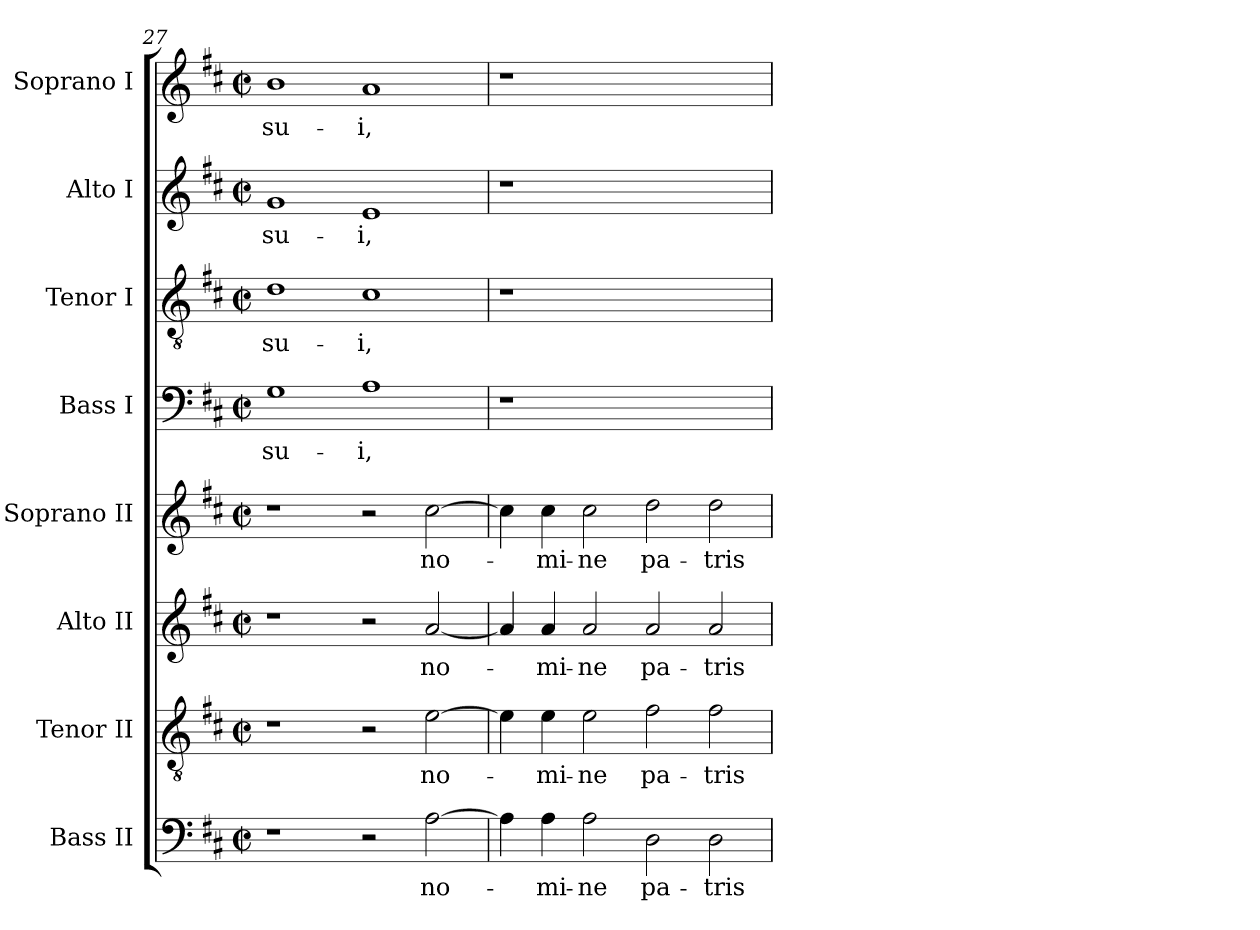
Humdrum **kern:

**kern	**text	**kern	**text	**kern	**text	**kern	**text	**kern	**text	**kern	**text	**kern	**text	**kern	**text
*part8	*part8	*part7	*part7	*part6	*part6	*part5	*part5	*part4	*part4	*part3	*part3	*part2	*part2	*part1	*part1
*staff8	*staff8	*staff7	*staff7	*staff6	*staff6	*staff5	*staff5	*staff4	*staff4	*staff3	*staff3	*staff2	*staff2	*staff1	*staff1
*I"Bass II	*	*I"Tenor II	*	*I"Alto II	*	*I"Soprano II	*	*I"Bass I	*	*I"Tenor I	*	*I"Alto I	*	*I"Soprano I	*
*I'B. II	*	*	*	*	*	*I'A. I	*	*	*	*	*	*I'T. I	*	*	*
*clefF4	*	*clefGv2	*	*clefG2	*	*clefG2	*	*clefF4	*	*clefGv2	*	*clefG2	*	*clefG2	*
*	*	*	*	*	*	*	*	*ITrd7c12	*	*	*	*ITrd7c12	*	*	*
*k[f#c#]	*	*k[f#c#]	*	*k[f#c#]	*	*k[f#c#]	*	*k[f#c#]	*	*k[f#c#]	*	*k[f#c#]	*	*k[f#c#]	*
*D:	*	*D:	*	*D:	*	*D:	*	*D:	*	*D:	*	*D:	*	*D:	*
*M2/2	*	*M2/2	*	*M2/2	*	*M2/2	*	*M2/2	*	*M2/2	*	*M2/2	*	*M2/2	*
*met(c|)	*	*met(c|)	*	*met(c|)	*	*met(c|)	*	*met(c|)	*	*met(c|)	*	*met(c|)	*	*met(c|)	*
=27	=27	=27	=27	=27	=27	=27	=27	=27	=27	=27	=27	=27	=27	=27	=27
!	!	!	!	!	!	!	!	!	!LO:LY:b:color=#000000	!	!	!	!	!	!
!	!	!	!	!	!	!	!	!	!	!	!LO:LY:b:color=#000000	!	!	!	!
!	!	!	!	!	!	!	!	!	!	!	!	!	!LO:LY:b:color=#000000	!	!
!	!	!	!	!	!	!	!	!	!	!	!	!	!	!	!LO:LY:b:color=#000000
1r	.	1r	.	1r	.	1r	.	1GGi	su-	1di	su-	1Gi	su-	1bi	su-
!	!	!	!	!	!	!	!	!	!LO:LY:b:color=#000000	!	!	!	!	!	!
!	!	!	!	!	!	!	!	!	!	!	!LO:LY:b:color=#000000	!	!	!	!
!	!	!	!	!	!	!	!	!	!	!	!	!	!LO:LY:b:color=#000000	!	!
!	!	!	!	!	!	!	!	!	!	!	!	!	!	!	!LO:LY:b:color=#000000
2r	.	2r	.	2r	.	2r	.	1AAi	-i,	1c#i	-i,	1Ei	-i,	1ai	-i,
!	!LO:LY:b:color=#000000	!	!	!	!	!	!	!	!	!	!	!	!	!	!
!	!	!	!LO:LY:b:color=#000000	!	!	!	!	!	!	!	!	!	!	!	!
!	!	!	!	!	!LO:LY:b:color=#000000	!	!	!	!	!	!	!	!	!	!
!	!	!	!	!	!	!	!LO:LY:b:color=#000000	!	!	!	!	!	!	!	!
[>2Ai\	no-	[>2ei\	no-	[<2ai/	no-	[>2cc#i\	no-	.	.	.	.	.	.	.	.
=28	=28	=28	=28	=28	=28	=28	=28	=28	=28	=28	=28	=28	=28	=28	=28
!	!	!	!	!	!	!	!	!LO:N:vis=1	!	!LO:N:vis=1	!	!LO:N:vis=1	!	!LO:N:vis=1	!
4Ai\]	.	4ei\]	.	4ai/]	.	4cc#i\]	.	1r	.	1r	.	1r	.	1r	.
!	!LO:LY:b:color=#000000	!	!	!	!	!	!	!	!	!	!	!	!	!	!
!	!	!	!LO:LY:b:color=#000000	!	!	!	!	!	!	!	!	!	!	!	!
!	!	!	!	!	!LO:LY:b:color=#000000	!	!	!	!	!	!	!	!	!	!
!	!	!	!	!	!	!	!LO:LY:b:color=#000000	!	!	!	!	!	!	!	!
4Ai\	-mi-	4ei\	-mi-	4ai/	-mi-	4cc#i\	-mi-	.	.	.	.	.	.	.	.
!	!LO:LY:b:color=#000000	!	!	!	!	!	!	!	!	!	!	!	!	!	!
!	!	!	!LO:LY:b:color=#000000	!	!	!	!	!	!	!	!	!	!	!	!
!	!	!	!	!	!LO:LY:b:color=#000000	!	!	!	!	!	!	!	!	!	!
!	!	!	!	!	!	!	!LO:LY:b:color=#000000	!	!	!	!	!	!	!	!
2Ai\	-ne	2ei\	-ne	2ai/	-ne	2cc#i\	-ne	.	.	.	.	.	.	.	.
!	!LO:LY:b:color=#000000	!	!	!	!	!	!	!	!	!	!	!	!	!	!
!	!	!	!LO:LY:b:color=#000000	!	!	!	!	!	!	!	!	!	!	!	!
!	!	!	!	!	!LO:LY:b:color=#000000	!	!	!	!	!	!	!	!	!	!
!	!	!	!	!	!	!	!LO:LY:b:color=#000000	!	!	!	!	!	!	!	!
2Di\	pa-	2f#i\	pa-	2ai/	pa-	2ddi\	pa-	1ryy	.	1ryy	.	1ryy	.	1ryy	.
!	!LO:LY:b:color=#000000	!	!	!	!	!	!	!	!	!	!	!	!	!	!
!	!	!	!LO:LY:b:color=#000000	!	!	!	!	!	!	!	!	!	!	!	!
!	!	!	!	!	!LO:LY:b:color=#000000	!	!	!	!	!	!	!	!	!	!
!	!	!	!	!	!	!	!LO:LY:b:color=#000000	!	!	!	!	!	!	!	!
2Di\	-tris	2f#i\	-tris	2ai/	-tris	2ddi\	-tris	.	.	.	.	.	.	.	.
=	=	=	=	=	=	=	=	=	=	=	=	=	=	=	=
*-	*-	*-	*-	*-	*-	*-	*-	*-	*-	*-	*-	*-	*-	*-	*-
